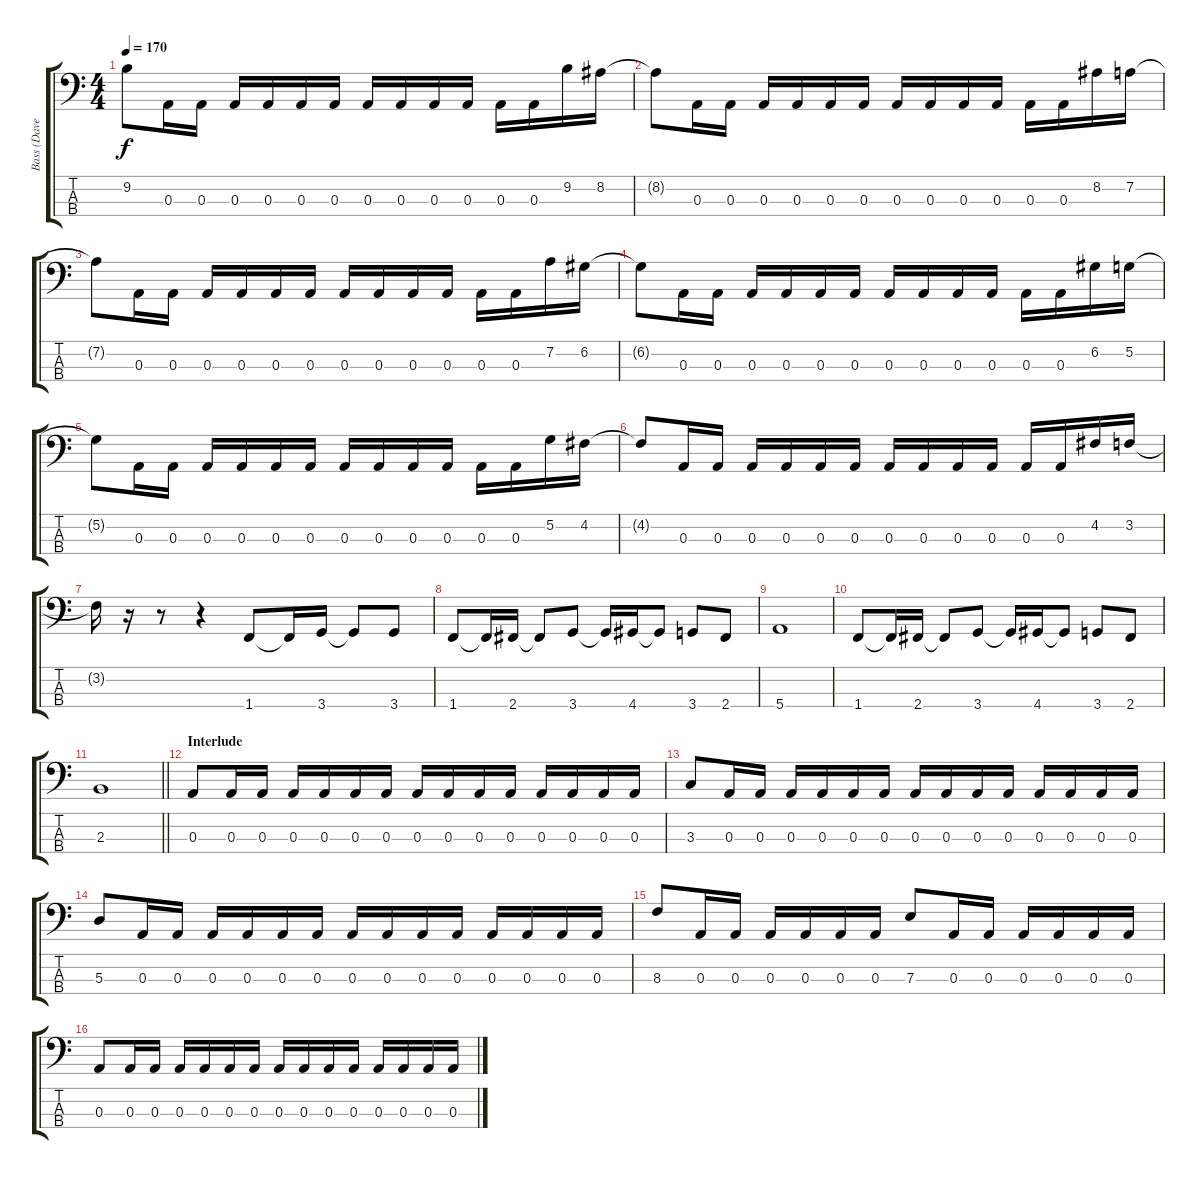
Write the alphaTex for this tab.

\track ("Bass (Dave Ellefson)" "Bass (Dave") {instrument electricguitarmuted}
\staff {score tabs}
\tuning (G2 D2 A1 E1) {hide}
\ts (4 4)
\tempo 170
\clef f4
\ks c
9.2{t}.8{dy f} 0.3.16 0.3.16 0.3.16 0.3.16 0.3.16 0.3.16 0.3.16 0.3.16 0.3.16 0.3.16 0.3.16 0.3.16 9.2.16 8.2.16 |
8.2{t}.8 0.3.16 0.3.16 0.3.16 0.3.16 0.3.16 0.3.16 0.3.16 0.3.16 0.3.16 0.3.16 0.3.16 0.3.16 8.2.16 7.2.16 |
7.2{t}.8 0.3.16 0.3.16 0.3.16 0.3.16 0.3.16 0.3.16 0.3.16 0.3.16 0.3.16 0.3.16 0.3.16 0.3.16 7.2.16 6.2.16 |
6.2{t}.8 0.3.16 0.3.16 0.3.16 0.3.16 0.3.16 0.3.16 0.3.16 0.3.16 0.3.16 0.3.16 0.3.16 0.3.16 6.2.16 5.2.16 |
5.2{t}.8 0.3.16 0.3.16 0.3.16 0.3.16 0.3.16 0.3.16 0.3.16 0.3.16 0.3.16 0.3.16 0.3.16 0.3.16 5.2.16 4.2.16 |
4.2{t}.8 0.3.16 0.3.16 0.3.16 0.3.16 0.3.16 0.3.16 0.3.16 0.3.16 0.3.16 0.3.16 0.3.16 0.3.16 4.2.16 3.2.16 |
3.2{t}.16 r.16 r.8 r.4 1.4.8 1.4{t}.16 3.4.16 3.4{t}.8 3.4.8 |
1.4.8 1.4{t}.16 2.4.16 2.4{t}.8 3.4.8 3.4{t}.16 4.4.16 4.4{t}.8 3.4.8 2.4.8 |
5.4.1 |
1.4.8 1.4{t}.16 2.4.16 2.4{t}.8 3.4.8 3.4{t}.16 4.4.16 4.4{t}.8 3.4.8 2.4.8 |
\barLineRight lightlight
2.3.1 |
\section ("" "Interlude")
0.3.8 0.3.16 0.3.16 0.3.16 0.3.16 0.3.16 0.3.16 0.3.16 0.3.16 0.3.16 0.3.16 0.3.16 0.3.16 0.3.16 0.3.16 |
3.3.8 0.3.16 0.3.16 0.3.16 0.3.16 0.3.16 0.3.16 0.3.16 0.3.16 0.3.16 0.3.16 0.3.16 0.3.16 0.3.16 0.3.16 |
5.3.8 0.3.16 0.3.16 0.3.16 0.3.16 0.3.16 0.3.16 0.3.16 0.3.16 0.3.16 0.3.16 0.3.16 0.3.16 0.3.16 0.3.16 |
8.3.8 0.3.16 0.3.16 0.3.16 0.3.16 0.3.16 0.3.16 7.3.8 0.3.16 0.3.16 0.3.16 0.3.16 0.3.16 0.3.16 |
0.3.8 0.3.16 0.3.16 0.3.16 0.3.16 0.3.16 0.3.16 0.3.16 0.3.16 0.3.16 0.3.16 0.3.16 0.3.16 0.3.16 0.3.16
